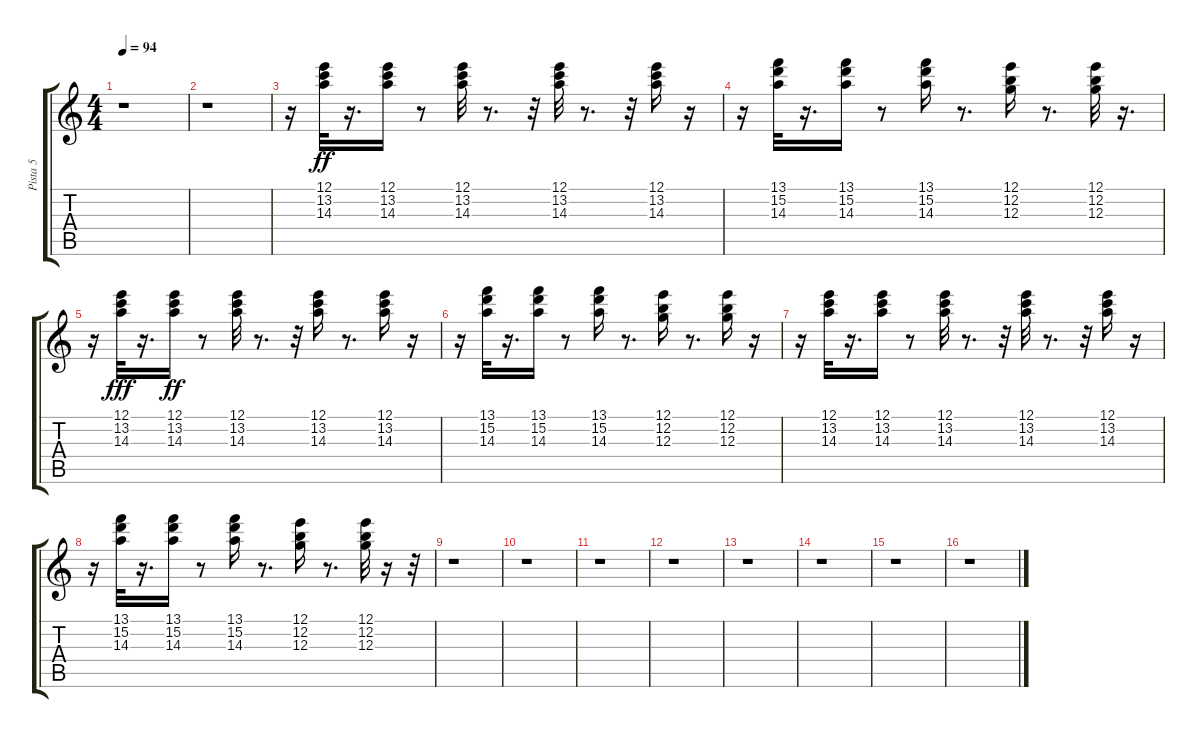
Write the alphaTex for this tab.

\track ("Pista 5" "Pista 5") {instrument electricguitarclean}
\staff {score tabs}
\tuning (E4 B3 G3 D3 A2 E2) {hide}
\ts (4 4)
\tempo 94
\clef g2
\ks c
r.1{dy fff} |
r.1 |
r.16 (12.1 13.2 14.3).32{dy ff} r.16{d} (12.1 13.2 14.3).16 r.8 (12.1 13.2 14.3).32 r.8{d} r.32 (12.1 13.2 14.3).32 r.8{d} r.32 (12.1 13.2 14.3).16 r.16 |
r.16 (13.1 15.2 14.3).32 r.16{d} (13.1 15.2 14.3).16 r.8 (13.1 15.2 14.3).16 r.8{d} (12.1 12.2 12.3).16 r.8{d} (12.1 12.2 12.3).32 r.16{d} |
r.16 (12.1 13.2 14.3).32{dy fff} r.16{d} (12.1 13.2 14.3).16{dy ff} r.8 (12.1 13.2 14.3).32 r.8{d} r.32 (12.1 13.2 14.3).16 r.8{d} (12.1 13.2 14.3).16 r.16 |
r.16 (13.1 15.2 14.3).32 r.16{d} (13.1 15.2 14.3).16 r.8 (13.1 15.2 14.3).16 r.8{d} (12.1 12.2 12.3).16 r.8{d} (12.1 12.2 12.3).16 r.16 |
r.16 (12.1 13.2 14.3).32 r.16{d} (12.1 13.2 14.3).16 r.8 (12.1 13.2 14.3).32 r.8{d} r.32 (12.1 13.2 14.3).32 r.8{d} r.32 (12.1 13.2 14.3).16 r.16 |
r.16 (13.1 15.2 14.3).32 r.16{d} (13.1 15.2 14.3).16 r.8 (13.1 15.2 14.3).16 r.8{d} (12.1 12.2 12.3).16 r.8{d} (12.1 12.2 12.3).32 r.16 r.32 |
r.1 |
r.1 |
r.1 |
r.1 |
r.1 |
r.1 |
r.1 |
r.1
